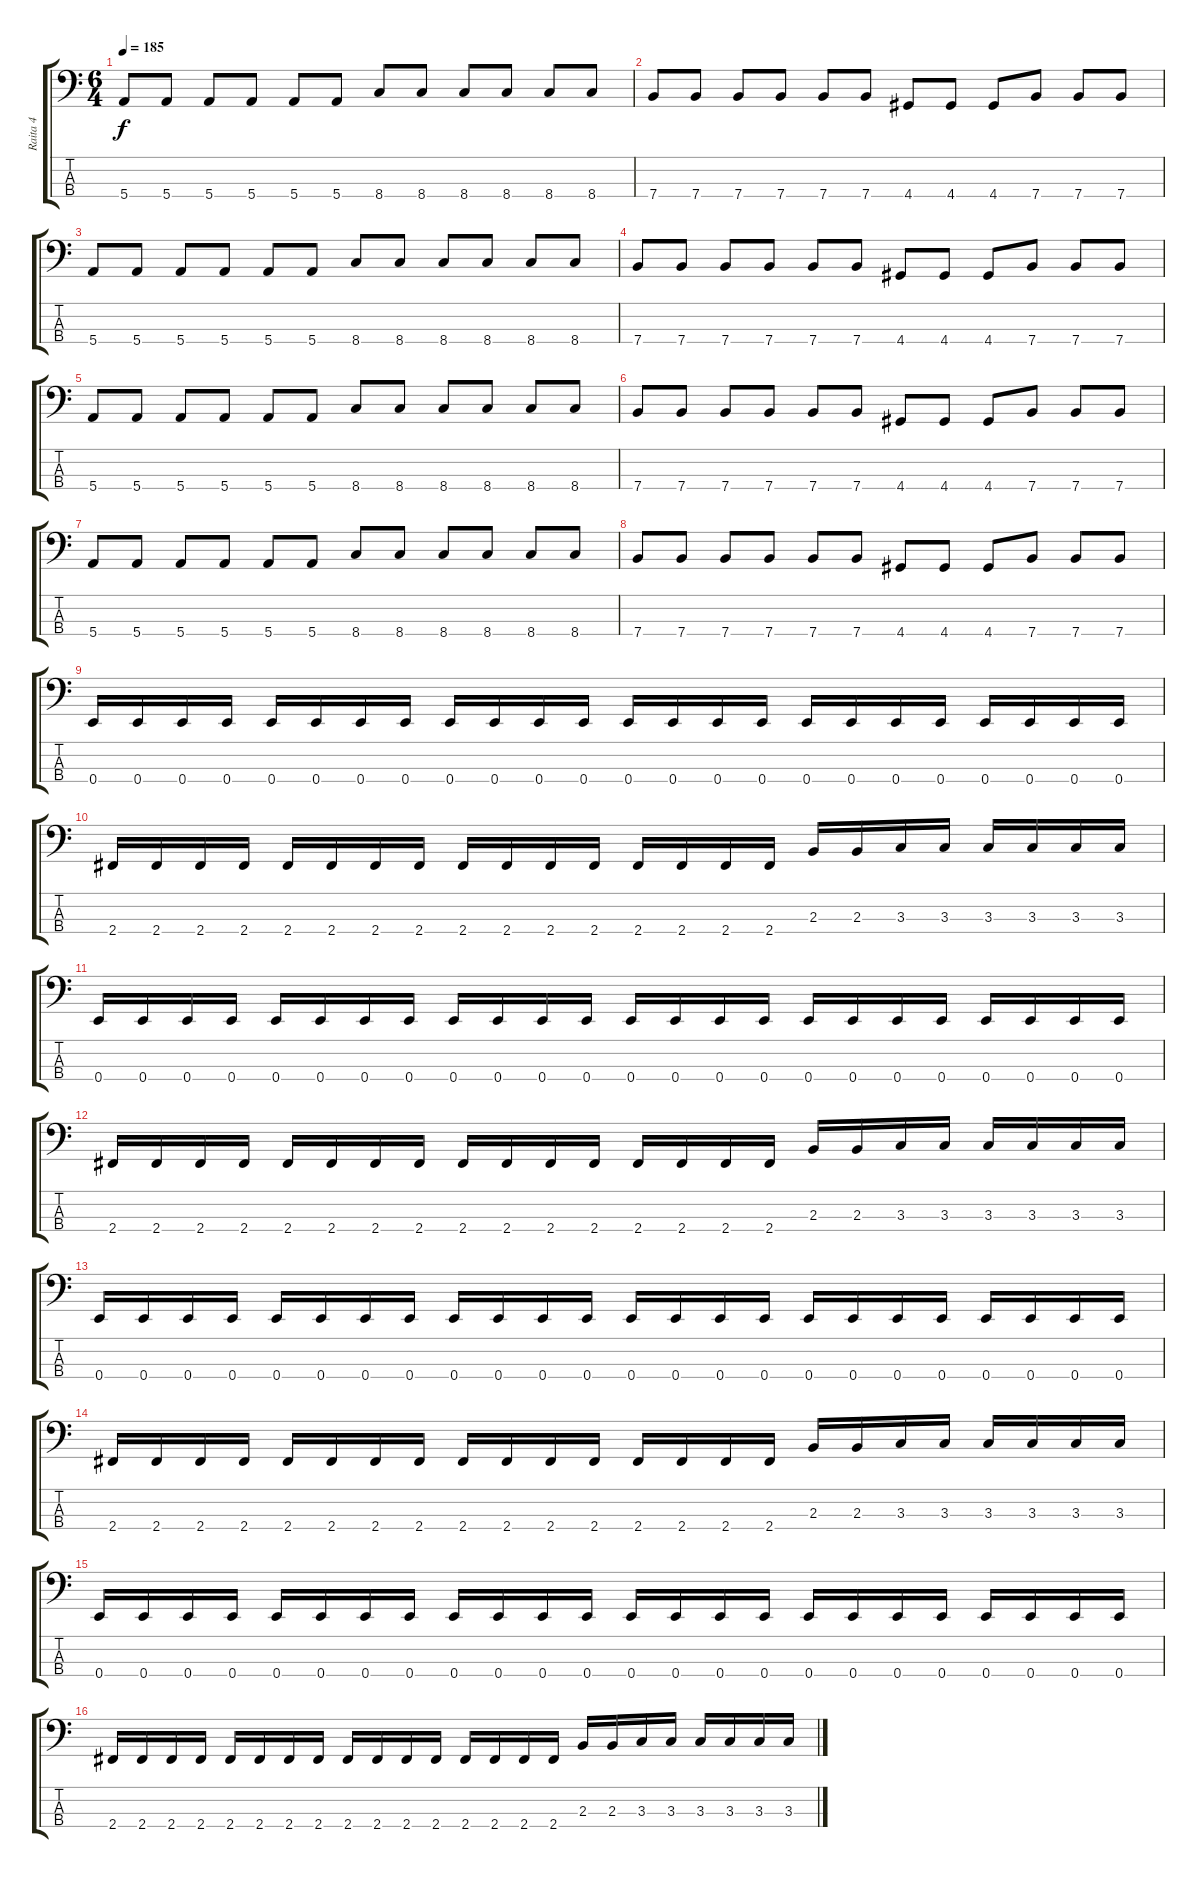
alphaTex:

\track ("Raita 4" "Raita 4") {instrument electricbasspick}
\staff {score tabs}
\tuning (G2 D2 A1 E1) {hide}
\ts (6 4)
\tempo 185
\clef f4
\ks c
5.4.8{dy f} 5.4.8 5.4.8 5.4.8 5.4.8 5.4.8 8.4.8 8.4.8 8.4.8 8.4.8 8.4.8 8.4.8 |
7.4.8 7.4.8 7.4.8 7.4.8 7.4.8 7.4.8 4.4.8 4.4.8 4.4.8 7.4.8 7.4.8 7.4.8 |
5.4.8 5.4.8 5.4.8 5.4.8 5.4.8 5.4.8 8.4.8 8.4.8 8.4.8 8.4.8 8.4.8 8.4.8 |
7.4.8 7.4.8 7.4.8 7.4.8 7.4.8 7.4.8 4.4.8 4.4.8 4.4.8 7.4.8 7.4.8 7.4.8 |
5.4.8 5.4.8 5.4.8 5.4.8 5.4.8 5.4.8 8.4.8 8.4.8 8.4.8 8.4.8 8.4.8 8.4.8 |
7.4.8 7.4.8 7.4.8 7.4.8 7.4.8 7.4.8 4.4.8 4.4.8 4.4.8 7.4.8 7.4.8 7.4.8 |
5.4.8 5.4.8 5.4.8 5.4.8 5.4.8 5.4.8 8.4.8 8.4.8 8.4.8 8.4.8 8.4.8 8.4.8 |
7.4.8 7.4.8 7.4.8 7.4.8 7.4.8 7.4.8 4.4.8 4.4.8 4.4.8 7.4.8 7.4.8 7.4.8 |
0.4.16 0.4.16 0.4.16 0.4.16 0.4.16 0.4.16 0.4.16 0.4.16 0.4.16 0.4.16 0.4.16 0.4.16 0.4.16 0.4.16 0.4.16 0.4.16 0.4.16 0.4.16 0.4.16 0.4.16 0.4.16 0.4.16 0.4.16 0.4.16 |
2.4.16 2.4.16 2.4.16 2.4.16 2.4.16 2.4.16 2.4.16 2.4.16 2.4.16 2.4.16 2.4.16 2.4.16 2.4.16 2.4.16 2.4.16 2.4.16 2.3.16 2.3.16 3.3.16 3.3.16 3.3.16 3.3.16 3.3.16 3.3.16 |
0.4.16 0.4.16 0.4.16 0.4.16 0.4.16 0.4.16 0.4.16 0.4.16 0.4.16 0.4.16 0.4.16 0.4.16 0.4.16 0.4.16 0.4.16 0.4.16 0.4.16 0.4.16 0.4.16 0.4.16 0.4.16 0.4.16 0.4.16 0.4.16 |
2.4.16 2.4.16 2.4.16 2.4.16 2.4.16 2.4.16 2.4.16 2.4.16 2.4.16 2.4.16 2.4.16 2.4.16 2.4.16 2.4.16 2.4.16 2.4.16 2.3.16 2.3.16 3.3.16 3.3.16 3.3.16 3.3.16 3.3.16 3.3.16 |
0.4.16 0.4.16 0.4.16 0.4.16 0.4.16 0.4.16 0.4.16 0.4.16 0.4.16 0.4.16 0.4.16 0.4.16 0.4.16 0.4.16 0.4.16 0.4.16 0.4.16 0.4.16 0.4.16 0.4.16 0.4.16 0.4.16 0.4.16 0.4.16 |
2.4.16 2.4.16 2.4.16 2.4.16 2.4.16 2.4.16 2.4.16 2.4.16 2.4.16 2.4.16 2.4.16 2.4.16 2.4.16 2.4.16 2.4.16 2.4.16 2.3.16 2.3.16 3.3.16 3.3.16 3.3.16 3.3.16 3.3.16 3.3.16 |
0.4.16 0.4.16 0.4.16 0.4.16 0.4.16 0.4.16 0.4.16 0.4.16 0.4.16 0.4.16 0.4.16 0.4.16 0.4.16 0.4.16 0.4.16 0.4.16 0.4.16 0.4.16 0.4.16 0.4.16 0.4.16 0.4.16 0.4.16 0.4.16 |
2.4.16 2.4.16 2.4.16 2.4.16 2.4.16 2.4.16 2.4.16 2.4.16 2.4.16 2.4.16 2.4.16 2.4.16 2.4.16 2.4.16 2.4.16 2.4.16 2.3.16 2.3.16 3.3.16 3.3.16 3.3.16 3.3.16 3.3.16 3.3.16
